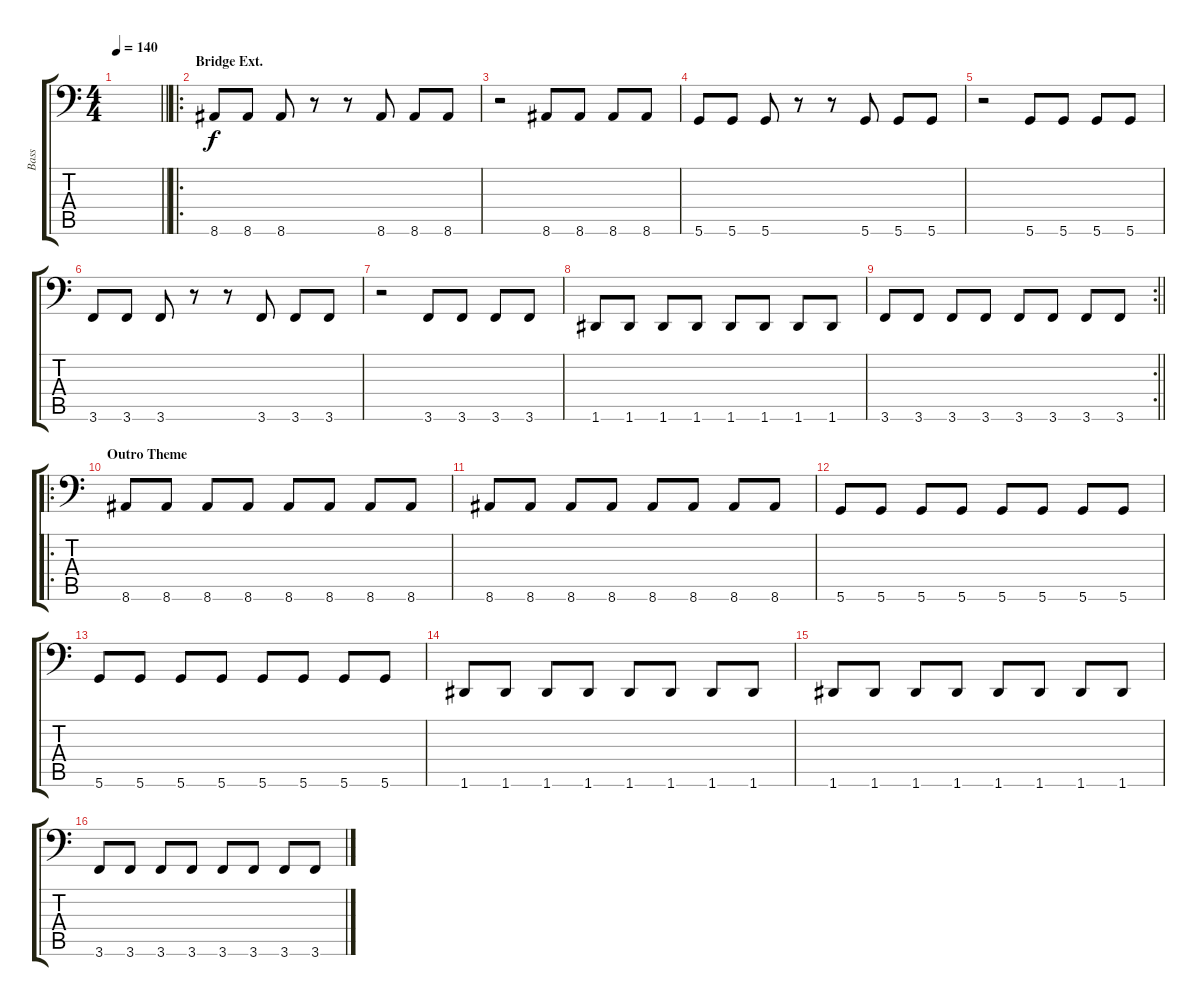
\track ("Bass" "Bass") {instrument electricbasspick}
\staff {score tabs}
\tuning (E3 B2 G2 D2 A1 D1) {hide}
\ts (4 4)
\tempo 140
\clef f4
\barLineRight lightlight
\ks c
|
\ro
\section ("" "Bridge Ext.")
8.6.8 8.6.8 8.6.8 r.8 r.8 8.6.8 8.6.8 8.6.8 |
r.2 8.6.8 8.6.8 8.6.8 8.6.8 |
5.6.8 5.6.8 5.6.8 r.8 r.8 5.6.8 5.6.8 5.6.8 |
r.2 5.6.8 5.6.8 5.6.8 5.6.8 |
3.6.8 3.6.8 3.6.8 r.8 r.8 3.6.8 3.6.8 3.6.8 |
r.2 3.6.8 3.6.8 3.6.8 3.6.8 |
1.6.8 1.6.8 1.6.8 1.6.8 1.6.8 1.6.8 1.6.8 1.6.8 |
\rc 2
\barLineRight lightlight
3.6.8 3.6.8 3.6.8 3.6.8 3.6.8 3.6.8 3.6.8 3.6.8 |
\ro
\section ("" "Outro Theme")
8.6.8 8.6.8 8.6.8 8.6.8 8.6.8 8.6.8 8.6.8 8.6.8 |
8.6.8 8.6.8 8.6.8 8.6.8 8.6.8 8.6.8 8.6.8 8.6.8 |
5.6.8 5.6.8 5.6.8 5.6.8 5.6.8 5.6.8 5.6.8 5.6.8 |
5.6.8 5.6.8 5.6.8 5.6.8 5.6.8 5.6.8 5.6.8 5.6.8 |
1.6.8 1.6.8 1.6.8 1.6.8 1.6.8 1.6.8 1.6.8 1.6.8 |
1.6.8 1.6.8 1.6.8 1.6.8 1.6.8 1.6.8 1.6.8 1.6.8 |
3.6.8 3.6.8 3.6.8 3.6.8 3.6.8 3.6.8 3.6.8 3.6.8
